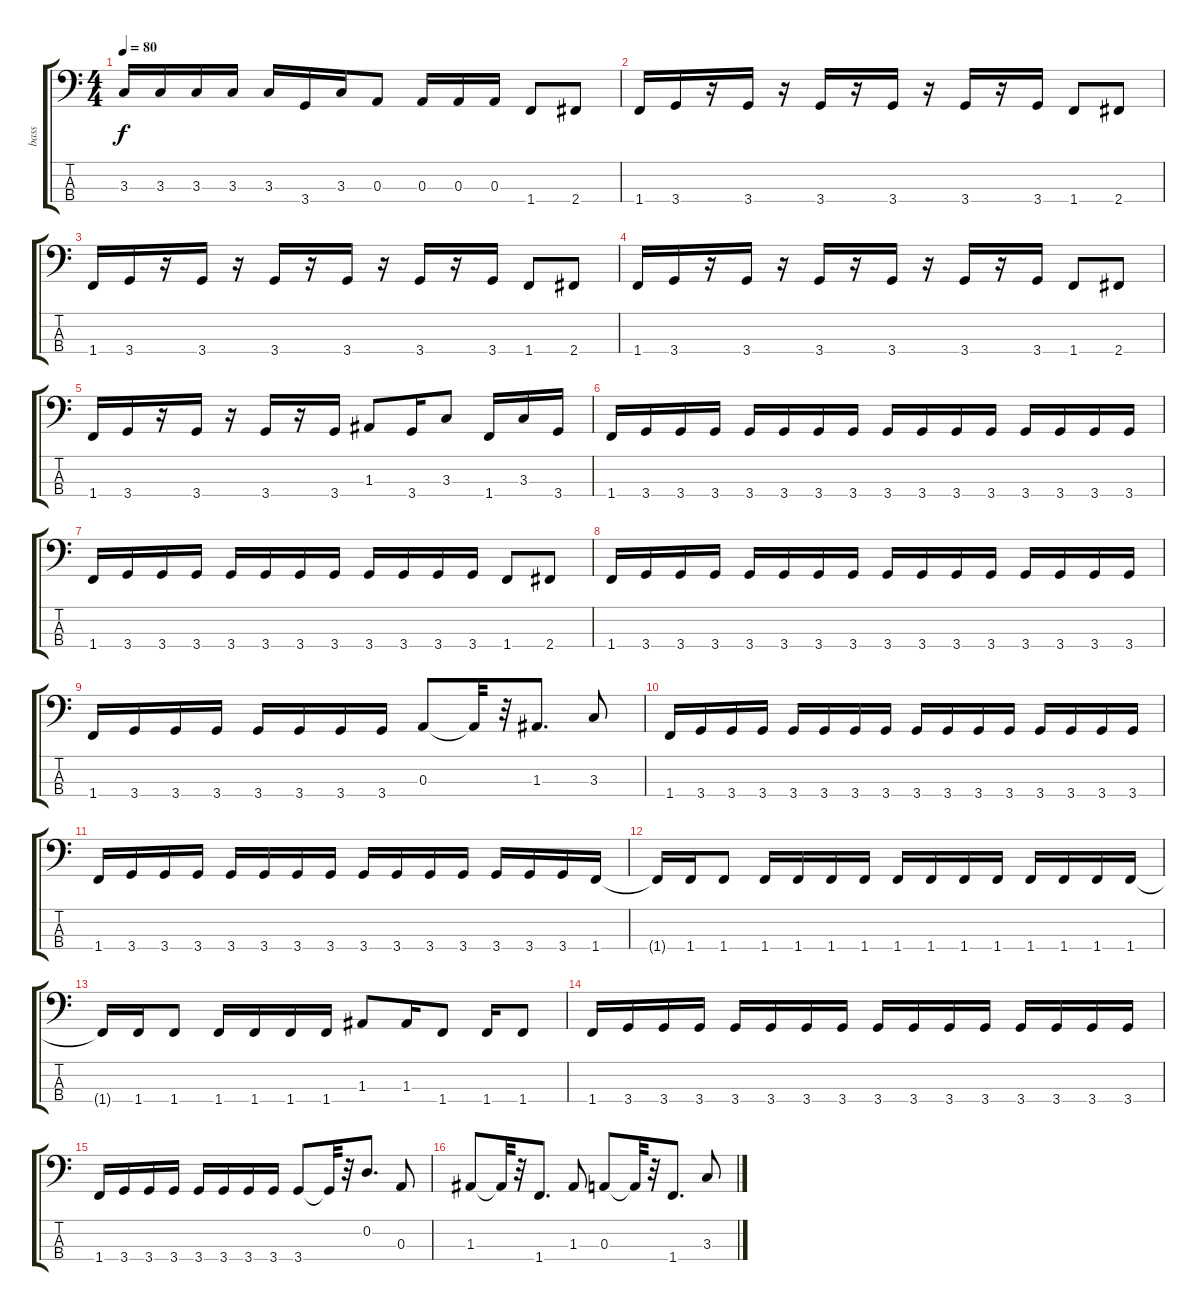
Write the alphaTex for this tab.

\track ("bass" "bass") {instrument electricbassfinger}
\staff {score tabs}
\tuning (G2 D2 A1 E1) {hide}
\ts (4 4)
\tempo 80
\clef f4
\ks c
3.3.16{dy f} 3.3.16 3.3.16 3.3.16 3.3.16 3.4.16 3.3.16 0.3.8 0.3.16 0.3.16 0.3.16 1.4.8 2.4.8 |
1.4.16 3.4.16 r.16 3.4.16 r.16 3.4.16 r.16 3.4.16 r.16 3.4.16 r.16 3.4.16 1.4.8 2.4.8 |
1.4.16 3.4.16 r.16 3.4.16 r.16 3.4.16 r.16 3.4.16 r.16 3.4.16 r.16 3.4.16 1.4.8 2.4.8 |
1.4.16 3.4.16 r.16 3.4.16 r.16 3.4.16 r.16 3.4.16 r.16 3.4.16 r.16 3.4.16 1.4.8 2.4.8 |
1.4.16 3.4.16 r.16 3.4.16 r.16 3.4.16 r.16 3.4.16 1.3.8 3.4.16 3.3.8 1.4.16 3.3.16 3.4.16 |
1.4.16 3.4.16 3.4.16 3.4.16 3.4.16 3.4.16 3.4.16 3.4.16 3.4.16 3.4.16 3.4.16 3.4.16 3.4.16 3.4.16 3.4.16 3.4.16 |
1.4.16 3.4.16 3.4.16 3.4.16 3.4.16 3.4.16 3.4.16 3.4.16 3.4.16 3.4.16 3.4.16 3.4.16 1.4.8 2.4.8 |
1.4.16 3.4.16 3.4.16 3.4.16 3.4.16 3.4.16 3.4.16 3.4.16 3.4.16 3.4.16 3.4.16 3.4.16 3.4.16 3.4.16 3.4.16 3.4.16 |
1.4.16 3.4.16 3.4.16 3.4.16 3.4.16 3.4.16 3.4.16 3.4.16 0.3.8 0.3{t}.32 r.32 1.3.8{d} 3.3.8 |
1.4.16 3.4.16 3.4.16 3.4.16 3.4.16 3.4.16 3.4.16 3.4.16 3.4.16 3.4.16 3.4.16 3.4.16 3.4.16 3.4.16 3.4.16 3.4.16 |
1.4.16 3.4.16 3.4.16 3.4.16 3.4.16 3.4.16 3.4.16 3.4.16 3.4.16 3.4.16 3.4.16 3.4.16 3.4.16 3.4.16 3.4.16 1.4.16 |
1.4{t}.16 1.4.16 1.4.8 1.4.16 1.4.16 1.4.16 1.4.16 1.4.16 1.4.16 1.4.16 1.4.16 1.4.16 1.4.16 1.4.16 1.4.16 |
1.4{t}.16 1.4.16 1.4.8 1.4.16 1.4.16 1.4.16 1.4.16 1.3.8 1.3.16 1.4.8 1.4.16 1.4.8 |
1.4.16 3.4.16 3.4.16 3.4.16 3.4.16 3.4.16 3.4.16 3.4.16 3.4.16 3.4.16 3.4.16 3.4.16 3.4.16 3.4.16 3.4.16 3.4.16 |
1.4.16 3.4.16 3.4.16 3.4.16 3.4.16 3.4.16 3.4.16 3.4.16 3.4.8 3.4{t}.32 r.32 0.2.8{d} 0.3.8 |
1.3.8 1.3{t}.32 r.32 1.4.8{d} 1.3.8 0.3.8 0.3{t}.32 r.32 1.4.8{d} 3.3.8
